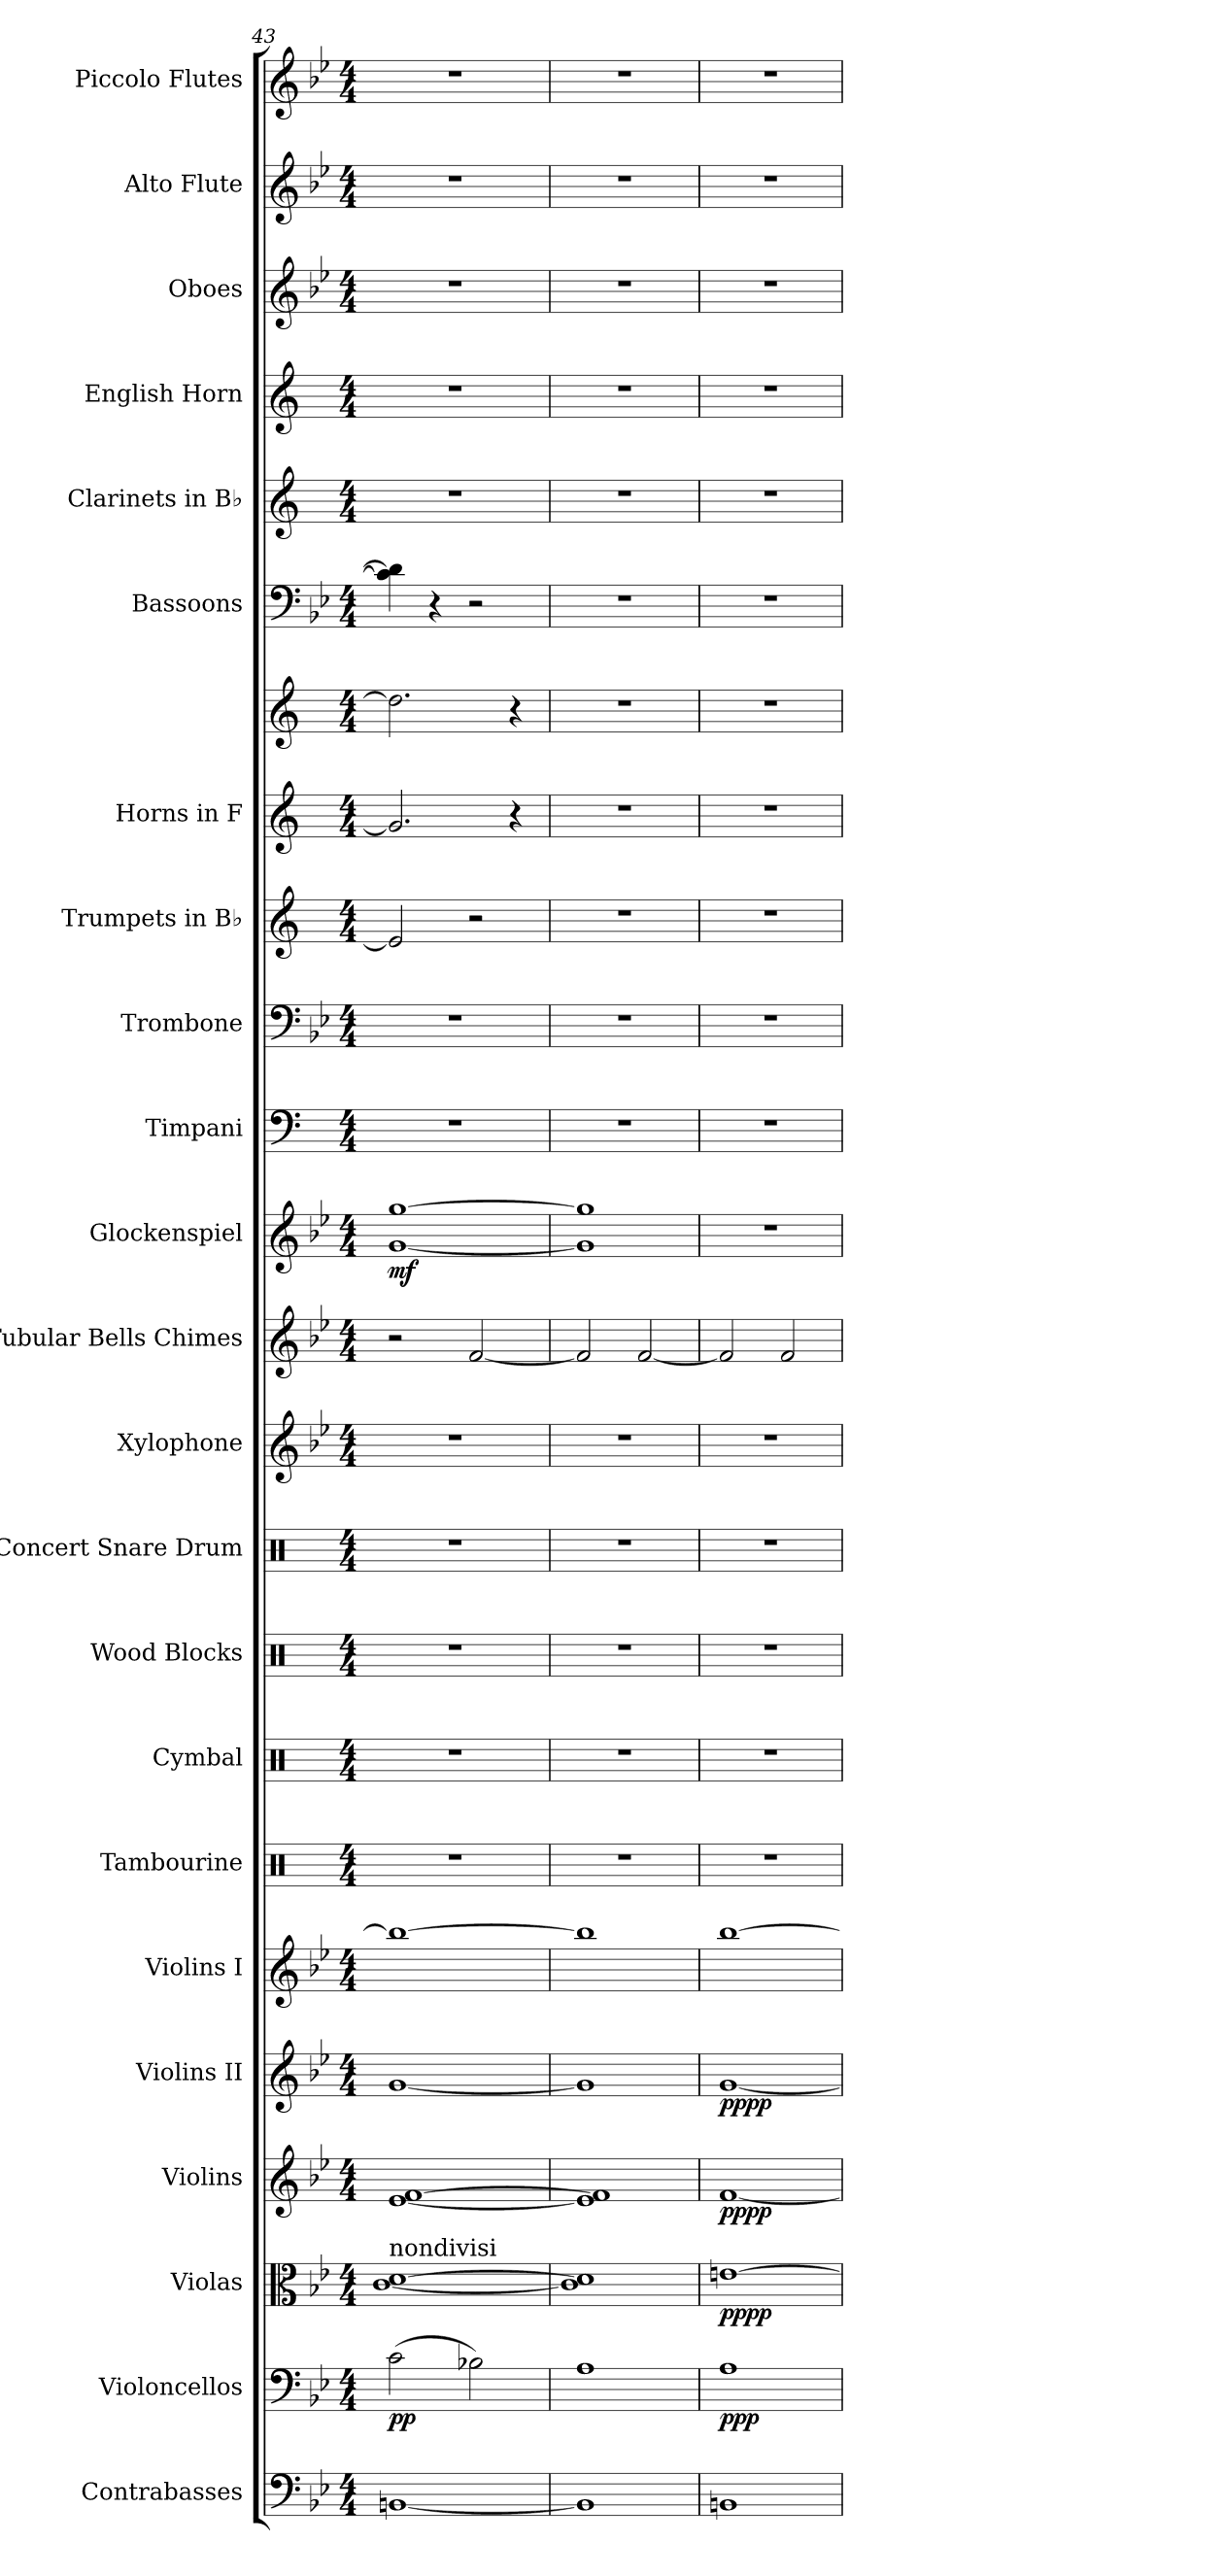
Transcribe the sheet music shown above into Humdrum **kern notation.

**kern	**kern	**dynam	**kern	**dynam	**kern	**dynam	**kern	**dynam	**kern	**kern	**kern	**kern	**kern	**kern	**kern	**kern	**dynam	**kern	**kern	**kern	**kern	**kern	**kern	**kern	**kern	**kern	**kern	**kern
*part23	*part22	*part22	*part21	*part21	*part20	*part20	*part19	*part19	*part18	*part17	*part16	*part15	*part14	*part13	*part12	*part11	*part11	*part10	*part9	*part8	*part7	*part7	*part6	*part5	*part4	*part3	*part2	*part1
*staff24	*staff23	*staff23	*staff22	*staff22	*staff21	*staff21	*staff20	*staff20	*staff19	*staff18	*staff17	*staff16	*staff15	*staff14	*staff13	*staff12	*staff12	*staff11	*staff10	*staff9	*staff8	*staff7	*staff6	*staff5	*staff4	*staff3	*staff2	*staff1
*I"Contrabasses	*I"Violoncellos	*	*I"Violas	*	*I"Violins	*	*I"Violins II	*	*I"Violins I	*I"Tambourine	*I"Cymbal	*I"Wood Blocks	*I"Concert Snare Drum	*I"Xylophone	*I"Tubular Bells  Chimes	*I"Glockenspiel	*	*I"Timpani	*I"Trombone	*I"Trumpets in B♭	*I"Horns in F	*	*I"Bassoons	*I"Clarinets in B♭	*I"English Horn	*I"Oboes	*I"Alto Flute	*I"Piccolo Flutes
*I'Cb.	*I'Vc.	*	*I'Vla.	*	*I'Vlns.	*	*I'Vln. II	*	*I'Vln. I	*I'Tamb.	*I'Cym.	*I'Wd. Bl.	*I'Con. Sn.	*I'Xyl.	*I'Tubular  Bells   Chimes.	*I'Glock.	*	*I'Timp.	*I'Tbn.	*	*	*	*I'Bsn.	*	*I'E. Hn.	*I'Ob.	*I'A. Fl.	*I'Piccolo Fl.
*clefF4	*clefF4	*	*clefC3	*	*clefG2	*	*clefG2	*	*clefG2	*clefX	*clefX	*clefX	*clefX	*clefG2	*clefG2	*clefG2	*	*clefF4	*clefF4	*clefG2	*clefG2	*clefG2	*clefF4	*clefG2	*clefG2	*clefG2	*clefG2	*clefG2
*ITrd7c12	*	*	*	*	*	*	*	*	*	*	*	*	*	*ITrd-7c-12	*	*ITrd-14c-24	*	*	*	*ITrd1c2	*ITrd4c7	*ITrd4c7	*	*ITrd1c2	*ITrd4c7	*	*ITrd3c5	*
*k[b-e-]	*k[b-e-]	*	*k[b-e-]	*	*k[b-e-]	*	*k[b-e-]	*	*k[b-e-]	*k[]	*k[]	*k[]	*k[]	*k[b-e-]	*k[b-e-]	*k[b-e-]	*	*k[]	*k[b-e-]	*k[b-e-]	*k[b-]	*k[b-]	*k[b-e-]	*k[b-e-]	*k[b-]	*k[b-e-]	*k[b-]	*k[b-e-]
*M4/4	*M4/4	*	*M4/4	*	*M4/4	*	*M4/4	*	*M4/4	*M4/4	*M4/4	*M4/4	*M4/4	*M4/4	*M4/4	*M4/4	*	*M4/4	*M4/4	*M4/4	*M4/4	*M4/4	*M4/4	*M4/4	*M4/4	*M4/4	*M4/4	*M4/4
=43	=43	=43	=43	=43	=43	=43	=43	=43	=43	=43	=43	=43	=43	=43	=43	=43	=43	=43	=43	=43	=43	=43	=43	=43	=43	=43	=43	=43
!	!	!	!LO:TX:a:t=nondivisi	!	!	!	!	!	!	!	!	!	!	!	!	!	!	!	!	!	!	!	!	!	!	!	!	!
!	!	!LO:DY:b	!	!	!	!	!	!	!	!	!	!	!	!	!	!	!LO:DY:b	!	!	!	!	!	!	!	!	!	!	!
[1BBBn	(>2c\	pp	[1c [1d	.	[1e- [1f	.	[1g	.	1bb_	1r	1r	1r	1r	1r	2r	[1ggg [1gggg	mf	1r	1r	2d/]	2.c/]	2.g\]	4c\] 4d\]	1r	1r	1r	1r	1r
.	.	.	.	.	.	.	.	.	.	.	.	.	.	.	.	.	.	.	.	.	.	.	4r	.	.	.	.	.
.	2B-X\)	.	.	.	.	.	.	.	.	.	.	.	.	.	[2f/	.	.	.	.	2r	.	.	2r	.	.	.	.	.
.	.	.	.	.	.	.	.	.	.	.	.	.	.	.	.	.	.	.	.	.	4r	4r	.	.	.	.	.	.
=44	=44	=44	=44	=44	=44	=44	=44	=44	=44	=44	=44	=44	=44	=44	=44	=44	=44	=44	=44	=44	=44	=44	=44	=44	=44	=44	=44	=44
1BBB]	1A	.	1c] 1d]	.	1e-] 1f]	.	1g]	.	1bb]	1r	1r	1r	1r	1r	2f/]	1ggg] 1gggg]	.	1r	1r	1r	1r	1r	1r	1r	1r	1r	1r	1r
.	.	.	.	.	.	.	.	.	.	.	.	.	.	.	[2f/	.	.	.	.	.	.	.	.	.	.	.	.	.
=45	=45	=45	=45	=45	=45	=45	=45	=45	=45	=45	=45	=45	=45	=45	=45	=45	=45	=45	=45	=45	=45	=45	=45	=45	=45	=45	=45	=45
!	!	!LO:DY:b	!	!LO:DY:b	!	!LO:DY:b	!	!LO:DY:b	!	!	!	!	!	!	!	!	!	!	!	!	!	!	!	!	!	!	!	!
1BBBn	1A	ppp	[1en	pppp	[1f	pppp	[1g	pppp	[1bb-i	1r	1r	1r	1r	1r	2f/]	1r	.	1r	1r	1r	1r	1r	1r	1r	1r	1r	1r	1r
.	.	.	.	.	.	.	.	.	.	.	.	.	.	.	2f/	.	.	.	.	.	.	.	.	.	.	.	.	.
=	=	=	=	=	=	=	=	=	=	=	=	=	=	=	=	=	=	=	=	=	=	=	=	=	=	=	=	=
*-	*-	*-	*-	*-	*-	*-	*-	*-	*-	*-	*-	*-	*-	*-	*-	*-	*-	*-	*-	*-	*-	*-	*-	*-	*-	*-	*-	*-
